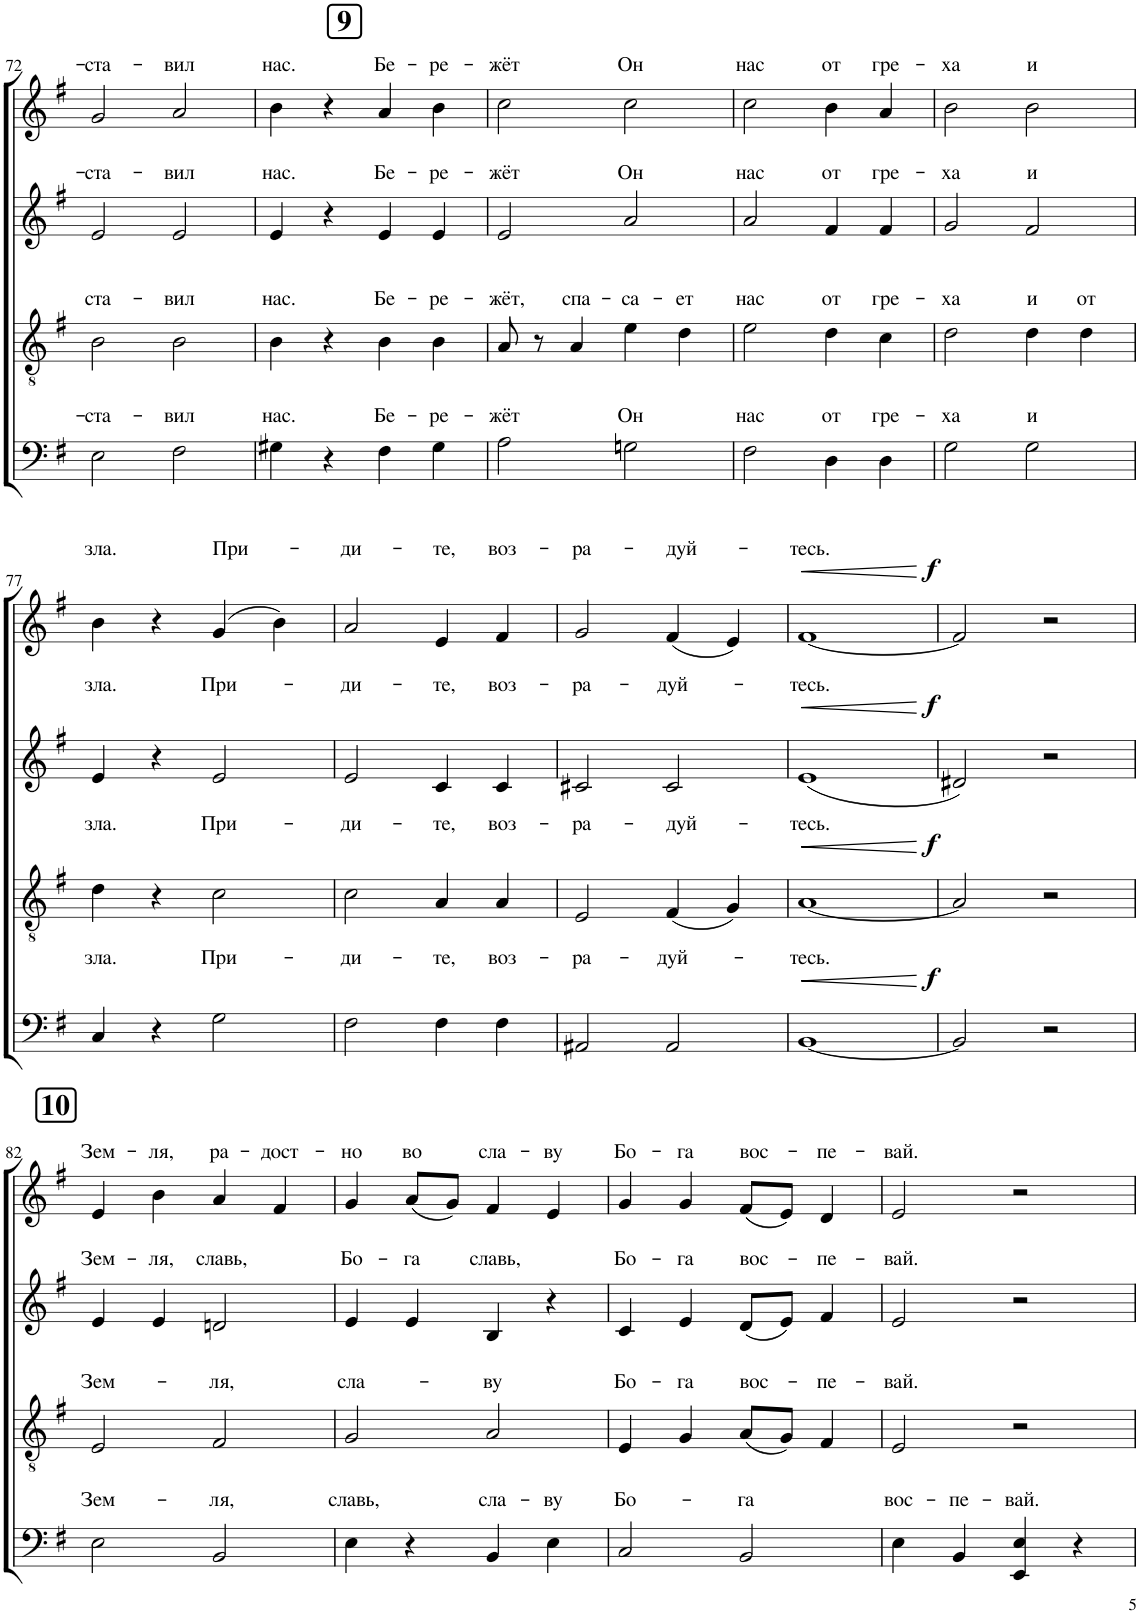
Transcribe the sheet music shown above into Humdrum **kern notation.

**kern	**text	**dynam	**kern	**text	**dynam	**kern	**text	**dynam	**kern	**text	**dynam
*part4	*part4	*part4	*part3	*part3	*part3	*part2	*part2	*part2	*part1	*part1	*part1
*staff4	*staff4	*staff4	*staff3	*staff3	*staff3	*staff2	*staff2	*staff2	*staff1	*staff1	*staff1
*I"T B	*	*	*I"T B	*	*	*I"Women	*	*	*I"Women	*	*
!!LO:PB:g=z
*clefF4	*	*	*clefGv2	*	*	*clefG2	*	*	*clefG2	*	*
*k[f#]	*	*	*k[f#]	*	*	*k[f#]	*	*	*k[f#]	*	*
*M4/4	*	*	*M4/4	*	*	*M4/4	*	*	*M4/4	*	*
*met(c)	*	*	*met(c)	*	*	*met(c)	*	*	*met(c)	*	*
=72	=72	=72	=72	=72	=72	=72	=72	=72	=72	=72	=72
!	!LO:LY:a	!	!	!LO:LY:a	!	!	!LO:LY:a	!	!	!LO:LY:a	!
2E\	-ста-	.	2B\	ста-	.	2e/	-ста-	.	2g/	-ста-	.
!	!LO:LY:a	!	!	!LO:LY:a	!	!	!LO:LY:a	!	!	!LO:LY:a	!
2F#\	-вил	.	2B\	-вил	.	2e/	-вил	.	2a/	-вил	.
!!LO:REH:place=s1:a:B:cj:fs=14:t=9:qo=2
=73	=73	=73	=73	=73	=73	=73	=73	=73	=73	=73	=73
!	!LO:LY:a	!	!	!LO:LY:a	!	!	!LO:LY:a	!	!	!LO:LY:a	!
4G#X\	нас.	.	4B\	нас.	.	4e/	нас.	.	4b\	нас.	.
4r	.	.	4r	.	.	4r	.	.	4r	.	.
!	!LO:LY:a	!	!	!LO:LY:a	!	!	!LO:LY:a	!	!	!LO:LY:a	!
4F#\	Бе-	.	4B\	Бе-	.	4e/	Бе-	.	4a/	Бе-	.
!	!LO:LY:a	!	!	!LO:LY:a	!	!	!LO:LY:a	!	!	!LO:LY:a	!
4G#\	-ре-	.	4B\	-ре-	.	4e/	-ре-	.	4b\	-ре-	.
=74	=74	=74	=74	=74	=74	=74	=74	=74	=74	=74	=74
!	!LO:LY:a	!	!	!LO:LY:a	!	!	!LO:LY:a	!	!	!LO:LY:a	!
2A\	-жёт	.	8A/	-жёт,	.	2e/	-жёт	.	2cc\	-жёт	.
.	.	.	8r	.	.	.	.	.	.	.	.
!	!	!	!	!LO:LY:a	!	!	!	!	!	!	!
.	.	.	4A/	спа-	.	.	.	.	.	.	.
!	!LO:LY:a	!	!	!LO:LY:a	!	!	!LO:LY:a	!	!	!LO:LY:a	!
2Gn\	Он	.	4e\	-са-	.	2a/	Он	.	2cc\	Он	.
!	!	!	!	!LO:LY:a	!	!	!	!	!	!	!
.	.	.	4d\	-ет	.	.	.	.	.	.	.
=75	=75	=75	=75	=75	=75	=75	=75	=75	=75	=75	=75
!	!LO:LY:a	!	!	!LO:LY:a	!	!	!LO:LY:a	!	!	!LO:LY:a	!
2F#\	нас	.	2e\	нас	.	2a/	нас	.	2cc\	нас	.
!	!LO:LY:a	!	!	!LO:LY:a	!	!	!LO:LY:a	!	!	!LO:LY:a	!
4D\	от	.	4d\	от	.	4f#/	от	.	4b\	от	.
!	!LO:LY:a	!	!	!LO:LY:a	!	!	!LO:LY:a	!	!	!LO:LY:a	!
4D\	гре-	.	4c\	гре-	.	4f#/	гре-	.	4a/	гре-	.
=76	=76	=76	=76	=76	=76	=76	=76	=76	=76	=76	=76
!	!LO:LY:a	!	!	!LO:LY:a	!	!	!LO:LY:a	!	!	!LO:LY:a	!
2G\	-ха	.	2d\	-ха	.	2g/	-ха	.	2b\	-ха	.
!	!LO:LY:a	!	!	!LO:LY:a	!	!	!LO:LY:a	!	!	!LO:LY:a	!
2G\	и	.	4d\	и	.	2f#/	и	.	2b\	и	.
!	!	!	!	!LO:LY:a	!	!	!	!	!	!	!
.	.	.	4d\	от	.	.	.	.	.	.	.
!!LO:LB:g=z
=77	=77	=77	=77	=77	=77	=77	=77	=77	=77	=77	=77
!	!LO:LY:a	!	!	!LO:LY:a	!	!	!LO:LY:a	!	!	!LO:LY:a	!
4C/	зла.	.	4d\	зла.	.	4e/	зла.	.	4b\	зла.	.
4r	.	.	4r	.	.	4r	.	.	4r	.	.
!	!LO:LY:a	!	!	!LO:LY:a	!	!	!LO:LY:a	!	!	!LO:LY:a	!
2G\	При-	.	2c\	При-	.	2e/	При-	.	(4g/	При-	.
.	.	.	.	.	.	.	.	.	4b\)	.	.
=78	=78	=78	=78	=78	=78	=78	=78	=78	=78	=78	=78
!	!LO:LY:a	!	!	!LO:LY:a	!	!	!LO:LY:a	!	!	!LO:LY:a	!
2F#\	-ди-	.	2c\	-ди-	.	2e/	-ди-	.	2a/	-ди-	.
!	!LO:LY:a	!	!	!LO:LY:a	!	!	!LO:LY:a	!	!	!LO:LY:a	!
4F#\	-те,	.	4A/	-те,	.	4c/	-те,	.	4e/	-те,	.
!	!LO:LY:a	!	!	!LO:LY:a	!	!	!LO:LY:a	!	!	!LO:LY:a	!
4F#\	воз-	.	4A/	воз-	.	4c/	воз-	.	4f#/	воз-	.
=79	=79	=79	=79	=79	=79	=79	=79	=79	=79	=79	=79
!	!LO:LY:a	!	!	!LO:LY:a	!	!	!LO:LY:a	!	!	!LO:LY:a	!
2AA#X/	-ра-	.	2E/	-ра-	.	2c#X/	-ра-	.	2g/	-ра-	.
!	!LO:LY:a	!	!	!LO:LY:a	!	!	!LO:LY:a	!	!	!LO:LY:a	!
2AA#/	-дуй-	.	(4F#/	-дуй-	.	2c#/	-дуй-	.	(4f#/	-дуй-	.
.	.	.	4G/)	.	.	.	.	.	4e/)	.	.
=80	=80	=80	=80	=80	=80	=80	=80	=80	=80	=80	=80
!	!LO:LY:a	!	!	!LO:LY:a	!LO:HP:b	!	!LO:LY:a	!	!	!LO:LY:a	!LO:HP:b
[1BB	-тесь.	.	[1A	-тесь.	<	1e	-тесь.	.	[1f#	-тесь.	<
.	.	.	.	.	[	.	.	.	.	.	[
=81	=81	=81	=81	=81	=81	=81	=81	=81	=81	=81	=81
!	!	!LO:DY:a	!	!	!LO:DY:a	!	!	!LO:DY:a	!	!	!LO:DY:a
2BB/]	.	f	2A/]	.	f	2d#X/	.	f	2f#/]	.	f
2r	.	.	2r	.	.	2r	.	.	2r	.	.
!!LO:LB:g=z
!!LO:REH:place=s1:a:B:cj:fs=14:t=10
=82	=82	=82	=82	=82	=82	=82	=82	=82	=82	=82	=82
!	!LO:LY:a	!	!	!LO:LY:a	!	!	!LO:LY:a	!	!	!LO:LY:a	!
2E\	Зем-	.	2E/	Зем-	.	4e/	Зем-	.	4e/	Зем-	.
!	!	!	!	!	!	!	!LO:LY:a	!	!	!LO:LY:a	!
.	.	.	.	.	.	4e/	-ля,	.	4b\	-ля,	.
!	!LO:LY:a	!	!	!LO:LY:a	!	!	!LO:LY:a	!	!	!LO:LY:a	!
2BB/	-ля,	.	2F#/	-ля,	.	2dn/	славь,	.	4a/	ра-	.
!	!	!	!	!	!	!	!	!	!	!LO:LY:a	!
.	.	.	.	.	.	.	.	.	4f#/	-дост-	.
=83	=83	=83	=83	=83	=83	=83	=83	=83	=83	=83	=83
!	!LO:LY:a	!	!	!LO:LY:a	!	!	!LO:LY:a	!	!	!LO:LY:a	!
4E\	славь,	.	2G/	сла-	.	4e/	Бо-	.	4g/	-но	.
!	!	!	!	!	!	!	!LO:LY:a	!	!	!LO:LY:a	!
4r	.	.	.	.	.	4e/	-га	.	(8a/L	во	.
.	.	.	.	.	.	.	.	.	8g/J)	.	.
!	!LO:LY:a	!	!	!LO:LY:a	!	!	!LO:LY:a	!	!	!LO:LY:a	!
4BB/	сла-	.	2A/	-ву	.	4B/	славь,	.	4f#/	сла-	.
!	!LO:LY:a	!	!	!	!	!	!	!	!	!LO:LY:a	!
4E\	-ву	.	.	.	.	4r	.	.	4e/	-ву	.
=84	=84	=84	=84	=84	=84	=84	=84	=84	=84	=84	=84
!	!LO:LY:a	!	!	!LO:LY:a	!	!	!LO:LY:a	!	!	!LO:LY:a	!
2C/	Бо-	.	4E/	Бо-	.	4c/	Бо-	.	4g/	Бо-	.
!	!	!	!	!LO:LY:a	!	!	!LO:LY:a	!	!	!LO:LY:a	!
.	.	.	4G/	-га	.	4e/	-га	.	4g/	-га	.
!	!LO:LY:a	!	!	!LO:LY:a	!	!	!LO:LY:a	!	!	!LO:LY:a	!
2BB/	-га	.	(8A/L	вос-	.	8d/L	вос-	.	(8f#/L	вос-	.
.	.	.	8G/J)	.	.	8e/J	.	.	8e/J)	.	.
!	!	!	!	!LO:LY:a	!	!	!LO:LY:a	!	!	!LO:LY:a	!
.	.	.	4F#/	-пе-	.	4f#/	-пе-	.	4d/	-пе-	.
=85	=85	=85	=85	=85	=85	=85	=85	=85	=85	=85	=85
!	!LO:LY:a	!	!	!LO:LY:a	!	!	!LO:LY:a	!	!	!LO:LY:a	!
4E\	вос-	.	2E/	-вай.	.	2e/	-вай.	.	2e/	-вай.	.
!	!LO:LY:a	!	!	!	!	!	!	!	!	!	!
4BB/	-пе-	.	.	.	.	.	.	.	.	.	.
!	!LO:LY:a	!	!	!	!	!	!	!	!	!	!
4EE/ 4E/	-вай.	.	2r	.	.	2r	.	.	2r	.	.
4r	.	.	.	.	.	.	.	.	.	.	.
=	=	=	=	=	=	=	=	=	=	=	=
*-	*-	*-	*-	*-	*-	*-	*-	*-	*-	*-	*-
